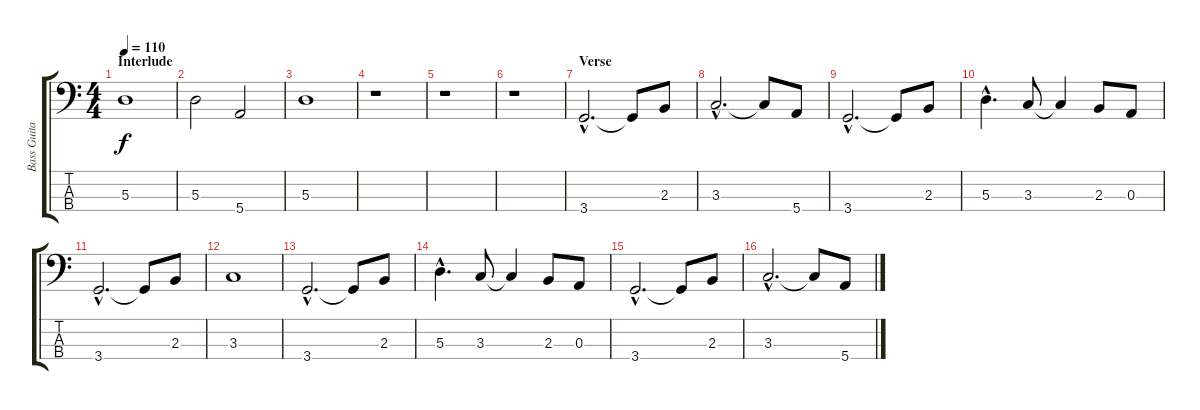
\track ("Bass Guitar - Kelly Nickels" "Bass Guita") {instrument electricbassfinger}
\staff {score tabs}
\tuning (G2 D2 A1 E1) {hide}
\ts (4 4)
\section ("" "Interlude")
\tempo 110
\clef f4
\ks c
5.3.1{dy f} |
5.3.2 5.4.2 |
5.3.1 |
r.1 |
r.1 |
r.1 |
\section ("" "Verse")
3.4{hac}.2{d} 3.4{t}.8 2.3.8 |
3.3{hac}.2{d} 3.3{t}.8 5.4.8 |
3.4{hac}.2{d} 3.4{t}.8 2.3.8 |
5.3{hac}.4{d} 3.3.8 3.3{t}.4 2.3.8 0.3.8 |
3.4{hac}.2{d} 3.4{t}.8 2.3.8 |
3.3.1 |
3.4{hac}.2{d} 3.4{t}.8 2.3.8 |
5.3{hac}.4{d} 3.3.8 3.3{t}.4 2.3.8 0.3.8 |
3.4{hac}.2{d} 3.4{t}.8 2.3.8 |
3.3{hac}.2{d} 3.3{t}.8 5.4.8
